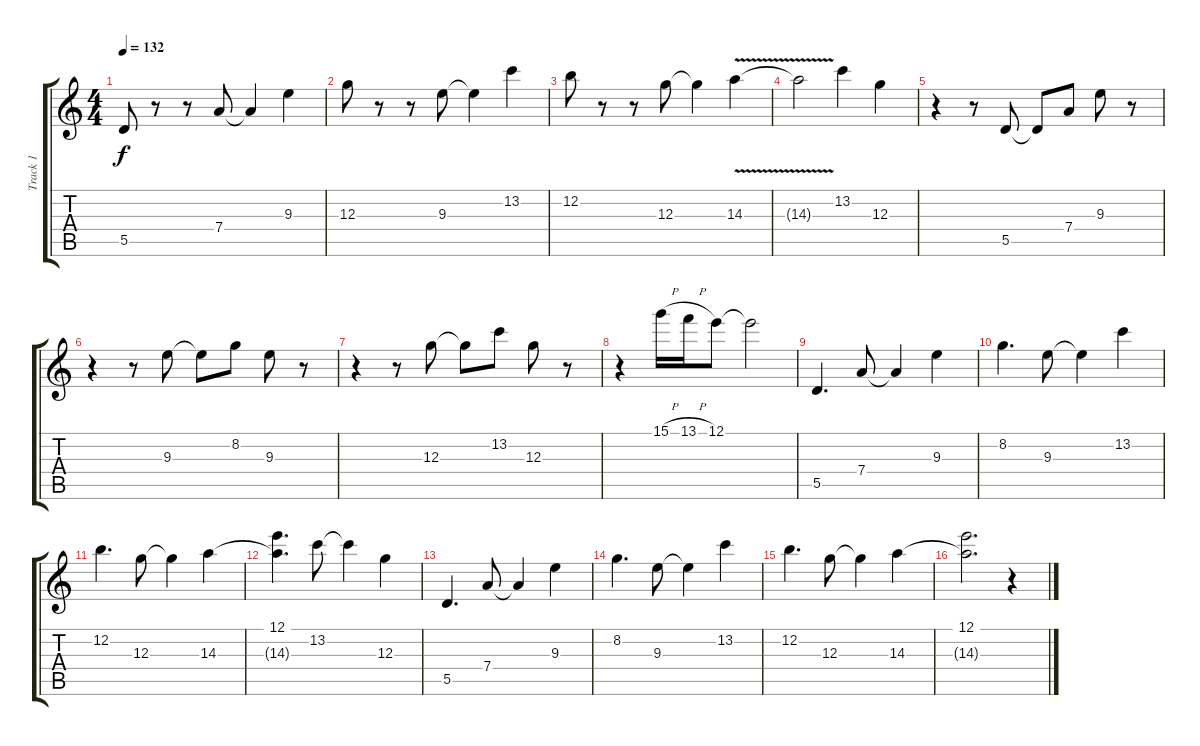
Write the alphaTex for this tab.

\track ("Track 1" "Track 1") {instrument acousticguitarsteel}
\staff {score tabs}
\tuning (E4 B3 G3 D3 A2 E2) {hide}
\ts (4 4)
\tempo 132
\clef g2
\ks c
5.5.8{dy f} r.8 r.8 7.4.8 7.4{t}.4 9.3.4 |
12.3.8 r.8 r.8 9.3.8 9.3{t}.4 13.2.4 |
12.2.8 r.8 r.8 12.3.8 12.3{t}.4 14.3{v}.4 |
14.3{v t}.2 13.2.4 12.3.4 |
r.4 r.8 5.5.8 5.5{t}.8 7.4.8 9.3.8 r.8 |
r.4 r.8 9.3.8 9.3{t}.8 8.2.8 9.3.8 r.8 |
r.4 r.8 12.3.8 12.3{t}.8 13.2.8 12.3.8 r.8 |
r.4 15.1{h}.16 13.1{h}.16 12.1.8 12.1{t}.2 |
5.5.4{d} 7.4.8 7.4{t}.4 9.3.4 |
8.2.4{d} 9.3.8 9.3{t}.4 13.2.4 |
12.2.4{d} 12.3.8 12.3{t}.4 14.3.4 |
(12.1 14.3{t}).4{d} 13.2.8 13.2{t}.4 12.3.4 |
5.5.4{d} 7.4.8 7.4{t}.4 9.3.4 |
8.2.4{d} 9.3.8 9.3{t}.4 13.2.4 |
12.2.4{d} 12.3.8 12.3{t}.4 14.3.4 |
(12.1 14.3{t}).2{d} r.4
